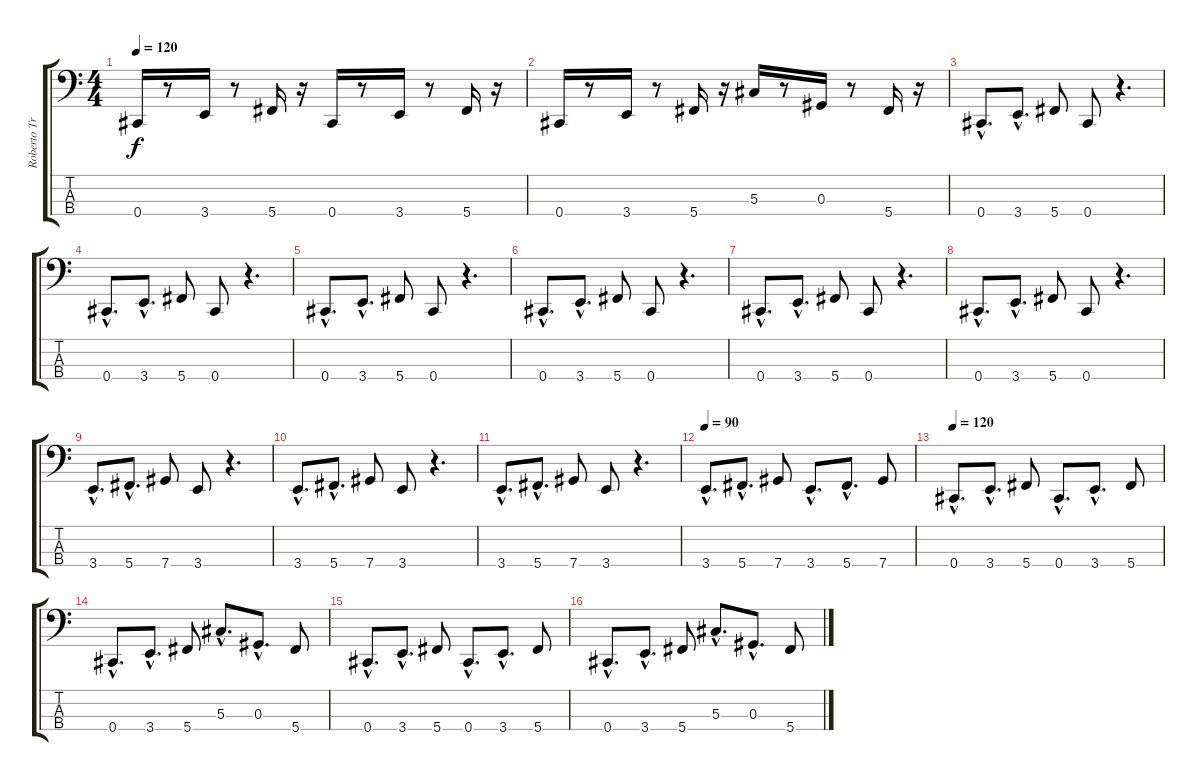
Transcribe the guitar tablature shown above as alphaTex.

\track ("Roberto Trujillo" "Roberto Tr") {instrument electricbassfinger}
\staff {score tabs}
\tuning (Gb2 Db2 Ab1 Db1) {hide}
\ts (4 4)
\tempo 120
\clef f4
\ks c
0.4.16{dy f} r.8 3.4.16 r.8 5.4.16 r.16 0.4.16 r.8 3.4.16 r.8 5.4.16 r.16 |
0.4.16 r.8 3.4.16 r.8 5.4.16 r.16 5.3.16 r.8 0.3.16 r.8 5.4.16 r.16 |
0.4{hac}.8{d} 3.4{hac}.8{d} 5.4.8 0.4.8 r.4{d} |
0.4{hac}.8{d} 3.4{hac}.8{d} 5.4.8 0.4.8 r.4{d} |
0.4{hac}.8{d} 3.4{hac}.8{d} 5.4.8 0.4.8 r.4{d} |
0.4{hac}.8{d} 3.4{hac}.8{d} 5.4.8 0.4.8 r.4{d} |
0.4{hac}.8{d} 3.4{hac}.8{d} 5.4.8 0.4.8 r.4{d} |
0.4{hac}.8{d} 3.4{hac}.8{d} 5.4.8 0.4.8 r.4{d} |
3.4{hac}.8{d} 5.4{hac}.8{d} 7.4.8 3.4.8 r.4{d} |
3.4{hac}.8{d} 5.4{hac}.8{d} 7.4.8 3.4.8 r.4{d} |
3.4{hac}.8{d} 5.4{hac}.8{d} 7.4.8 3.4.8 r.4{d} |
\tempo 90
3.4{hac}.8{d} 5.4{hac}.8{d} 7.4.8 3.4{hac}.8{d} 5.4{hac}.8{d} 7.4.8 |
\tempo 120
0.4{hac}.8{d} 3.4{hac}.8{d} 5.4.8 0.4{hac}.8{d} 3.4{hac}.8{d} 5.4.8 |
0.4{hac}.8{d} 3.4{hac}.8{d} 5.4.8 5.3{hac}.8{d} 0.3{hac}.8{d} 5.4.8 |
0.4{hac}.8{d} 3.4{hac}.8{d} 5.4.8 0.4{hac}.8{d} 3.4{hac}.8{d} 5.4.8 |
0.4{hac}.8{d} 3.4{hac}.8{d} 5.4.8 5.3{hac}.8{d} 0.3{hac}.8{d} 5.4.8
